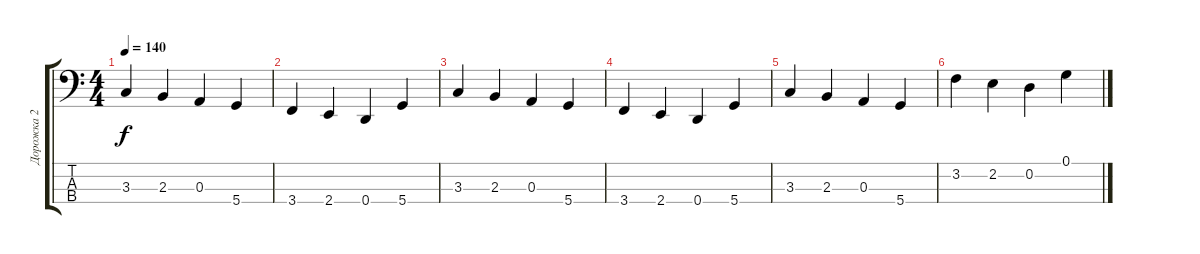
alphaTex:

\track ("Дорожка 2" "Дорожка 2") {instrument electricbassfinger}
\staff {score tabs}
\tuning (G2 D2 A1 D1) {hide}
\ts (4 4)
\tempo 140
\clef f4
\ks c
3.3.4{dy f} 2.3.4 0.3.4 5.4.4 |
3.4.4 2.4.4 0.4.4 5.4.4 |
3.3.4 2.3.4 0.3.4 5.4.4 |
3.4.4 2.4.4 0.4.4 5.4.4 |
3.3.4 2.3.4 0.3.4 5.4.4 |
3.2.4 2.2.4 0.2.4 0.1.4
